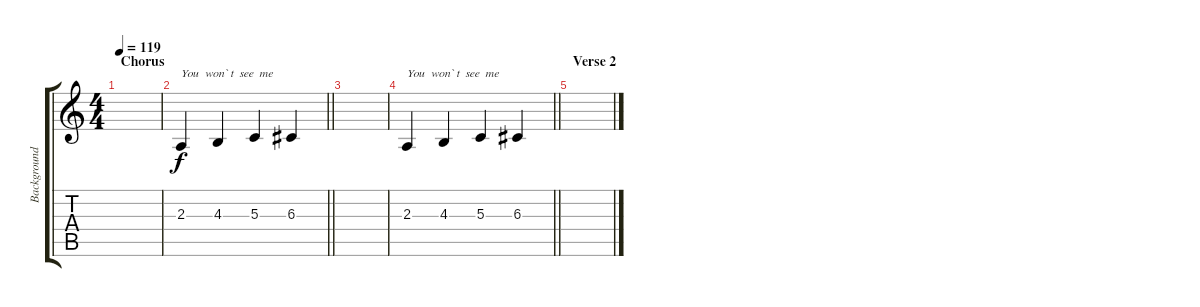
\track ("Background vocal (George Harrison)" "Background") {instrument altosax}
\staff {score tabs}
\tuning (E4 B3 G3 D3 A2 E2) {hide}
\ts (4 4)
\section ("" "Chorus")
\tempo 119
\clef g2
\ks c
|
\barLineRight lightlight
2.3.4{txt "You  won` t  see  me"} 4.3.4 5.3.4 6.3.4 |
|
\barLineRight lightlight
2.3.4{txt "You  won` t  see  me"} 4.3.4 5.3.4 6.3.4 |
\section ("" "Verse 2")
